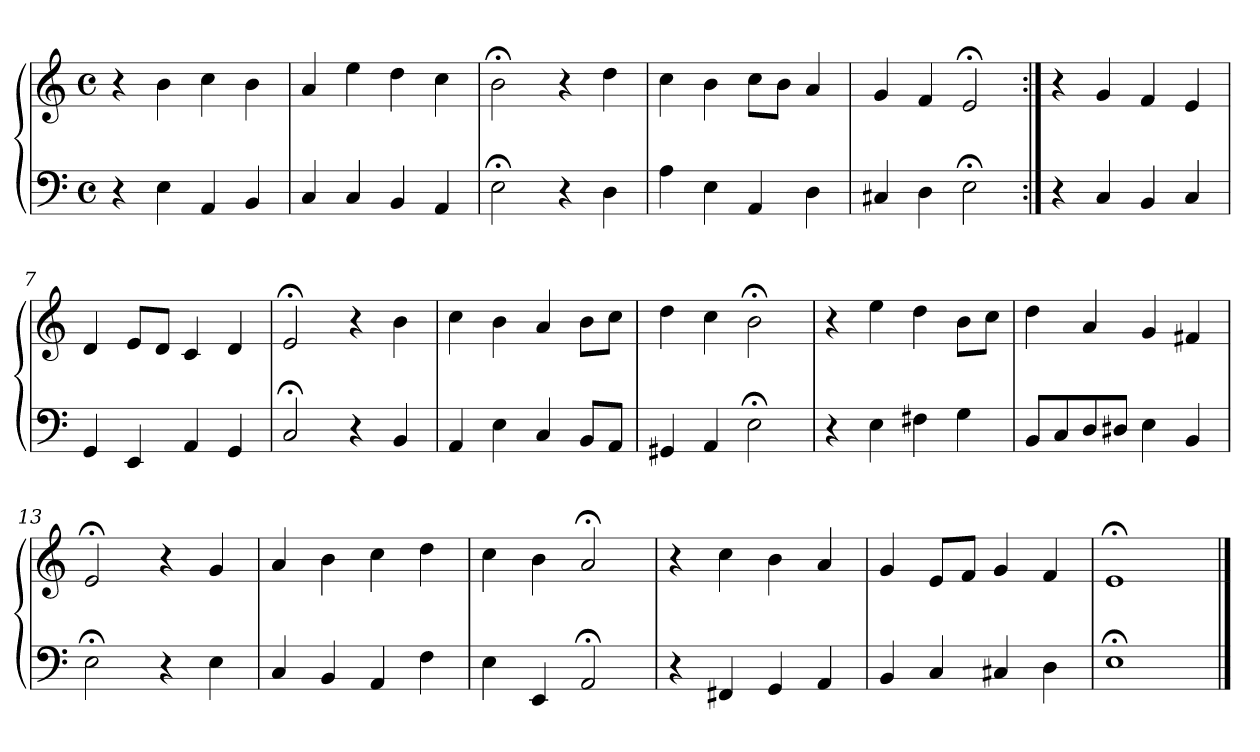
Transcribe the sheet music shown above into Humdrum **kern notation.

**kern	**kern
*part1	*part1
*staff2	*staff1
*clefF4	*clefG2
*M4/4	*M4/4
*met(c)	*met(c)
=1	=1
4r	4r
4E	4b
4AA	4cc
4BB	4b
=2	=2
4C	4a
4C	4ee
4BB	4dd
4AA	4cc
=3	=3
2E;<	2b;<
4r	4r
4D	4dd
=4	=4
4A	4cc
4E	4b
4AA	8ccL
.	8bJ
4D	4a
=5	=5
4C#X	4g
4D	4f
2E;<	2e;<
=6:|!	=6:|!
4r	4r
4C	4g
4BB	4f
4C	4e
=7	=7
4GG	4d
4EE	8eL
.	8dJ
4AA	4c
4GG	4d
!!LO:LB:g=z
=8	=8
2C;<	2e;<
4r	4r
4BB	4b
=9	=9
4AA	4cc
4E	4b
4C	4a
8BBL	8bL
8AAJ	8ccJ
=10	=10
4GG#X	4dd
4AA	4cc
2E;<	2b;<
=11	=11
4r	4r
4E	4ee
4F#X	4dd
4G	8bL
.	8ccJ
=12	=12
8BBL	4dd
8C	.
8D	4a
8D#XJ	.
4E	4g
4BB	4f#X
=13	=13
2E;<	2e;<
4r	4r
4E	4g
=14	=14
4C	4a
4BB	4b
4AA	4cc
4F	4dd
!!LO:LB:g=z
=15	=15
4E	4cc
4EE	4b
2AA;<	2a;<
=16	=16
4r	4r
4FF#X	4cc
4GG	4b
4AA	4a
=17	=17
4BB	4g
4C	8eL
.	8fJ
4C#X	4g
4D	4f
=18	=18
1E;<	1e;<
==	==
*-	*-
